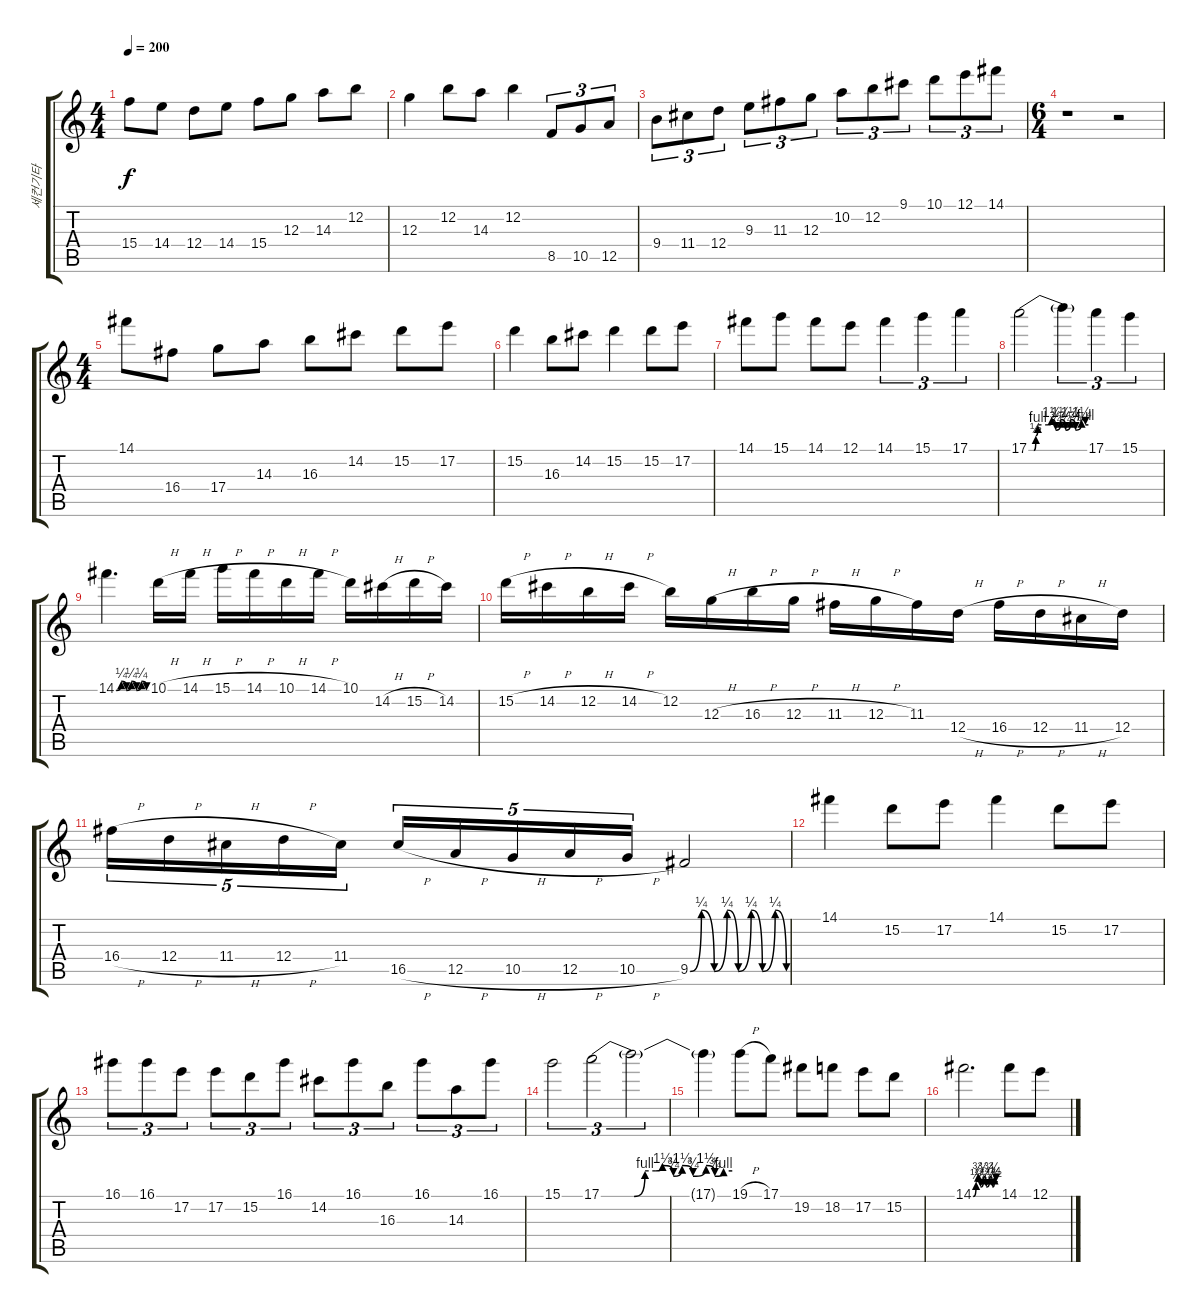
\track ("세컨기타" "세컨기타") {instrument distortionguitar}
\staff {score tabs}
\tuning (E4 B3 G3 D3 A2 E2) {hide}
\ts (4 4)
\tempo 200
\clef g2
\ks c
15.4.8{dy f} 14.4.8 12.4.8 14.4.8 15.4.8 12.3.8 14.3.8 12.2.8 |
12.3.4 12.2.8 14.3.8 12.2.4 8.5.8{tu (3 2)} 10.5.8{tu (3 2)} 12.5.8{tu (3 2)} |
9.4.8{tu (3 2)} 11.4.8{tu (3 2)} 12.4.8{tu (3 2)} 9.3.8{tu (3 2)} 11.3.8{tu (3 2)} 12.3.8{tu (3 2)} 10.2.8{tu (3 2)} 12.2.8{tu (3 2)} 9.1.8{tu (3 2)} 10.1.8{tu (3 2)} 12.1.8{tu (3 2)} 14.1.8{tu (3 2)} |
\ts (6 4)
r.1 r.2 |
\ts (4 4)
14.1.8 16.4.8 17.4.8 14.3.8 16.3.8 14.2.8 15.2.8 17.2.8 |
15.2.4 16.3.8 14.2.8 15.2.4 15.2.8 17.2.8 |
14.1.8 15.1.8 14.1.8 12.1.8 14.1.4{tu (3 2)} 15.1.4{tu (3 2)} 17.1.4{tu (3 2)} |
17.1{be (custom 0 0 5 0 7 2 9 4 20 4 23 5 27 3 32 5 37 3 42 5 47 3 53 5 57 4 60 4)}.2 17.1{t}.4{tu (3 2)} 17.1.4{tu (3 2)} 15.1.4{tu (3 2)} |
14.1{be (custom 0 0 10 1 20 0 30 1 40 0 50 1 60 0)}.4{d} 10.1{h}.16 14.1{h}.16 15.1{h}.16 14.1{h}.16 10.1{h}.16 14.1{h}.16 10.1.16 14.2{h}.16 15.2{h}.16 14.2.16 |
15.2{h}.16 14.2{h}.16 12.2{h}.16 14.2{h}.16 12.2.16 12.3{h}.16 16.3{h}.16 12.3{h}.16 11.3{h}.16 12.3{h}.16 11.3.16 12.4{h}.16 16.4{h}.16 12.4{h}.16 11.4{h}.16 12.4.16 |
16.4{h}.16{tu (5 4)} 12.4{h}.16{tu (5 4)} 11.4{h}.16{tu (5 4)} 12.4{h}.16{tu (5 4)} 11.4.16{tu (5 4)} 16.5{h}.16{tu (5 4)} 12.5{h}.16{tu (5 4)} 10.5{h}.16{tu (5 4)} 12.5{h}.16{tu (5 4)} 10.5{h}.16{tu (5 4)} 9.5{be (custom 0 0 7 1 15 0 23 1 30 0 38 1 45 0 53 1 60 0)}.2 |
14.1.4 15.2.8 17.2.8 14.1.4 15.2.8 17.2.8 |
16.1.8{tu (3 2)} 16.1.8{tu (3 2)} 17.2.8{tu (3 2)} 17.2.8{tu (3 2)} 15.2.8{tu (3 2)} 16.1.8{tu (3 2)} 14.2.8{tu (3 2)} 16.1.8{tu (3 2)} 16.3.8{tu (3 2)} 16.1.8{tu (3 2)} 14.3.8{tu (3 2)} 16.1.8{tu (3 2)} |
15.1.2{tu (3 2)} 17.1{be (custom 0 0 15 0 20 4 25 4 28 5 33 3 37 5 42 3 48 5 52 3 56 4 60 4)}.2{tu (3 2)} 17.1{t}.2{tu (3 2)} |
17.1{t}.4 19.1{h}.8 17.1.8 19.2.8 18.2.8 17.2.8 15.2.8 |
14.1{be (custom 0 0 7 2 12 3 18 1 25 3 32 1 40 3 47 1 52 3 56 2 60 2)}.2{d} 14.1.8 12.1.8
